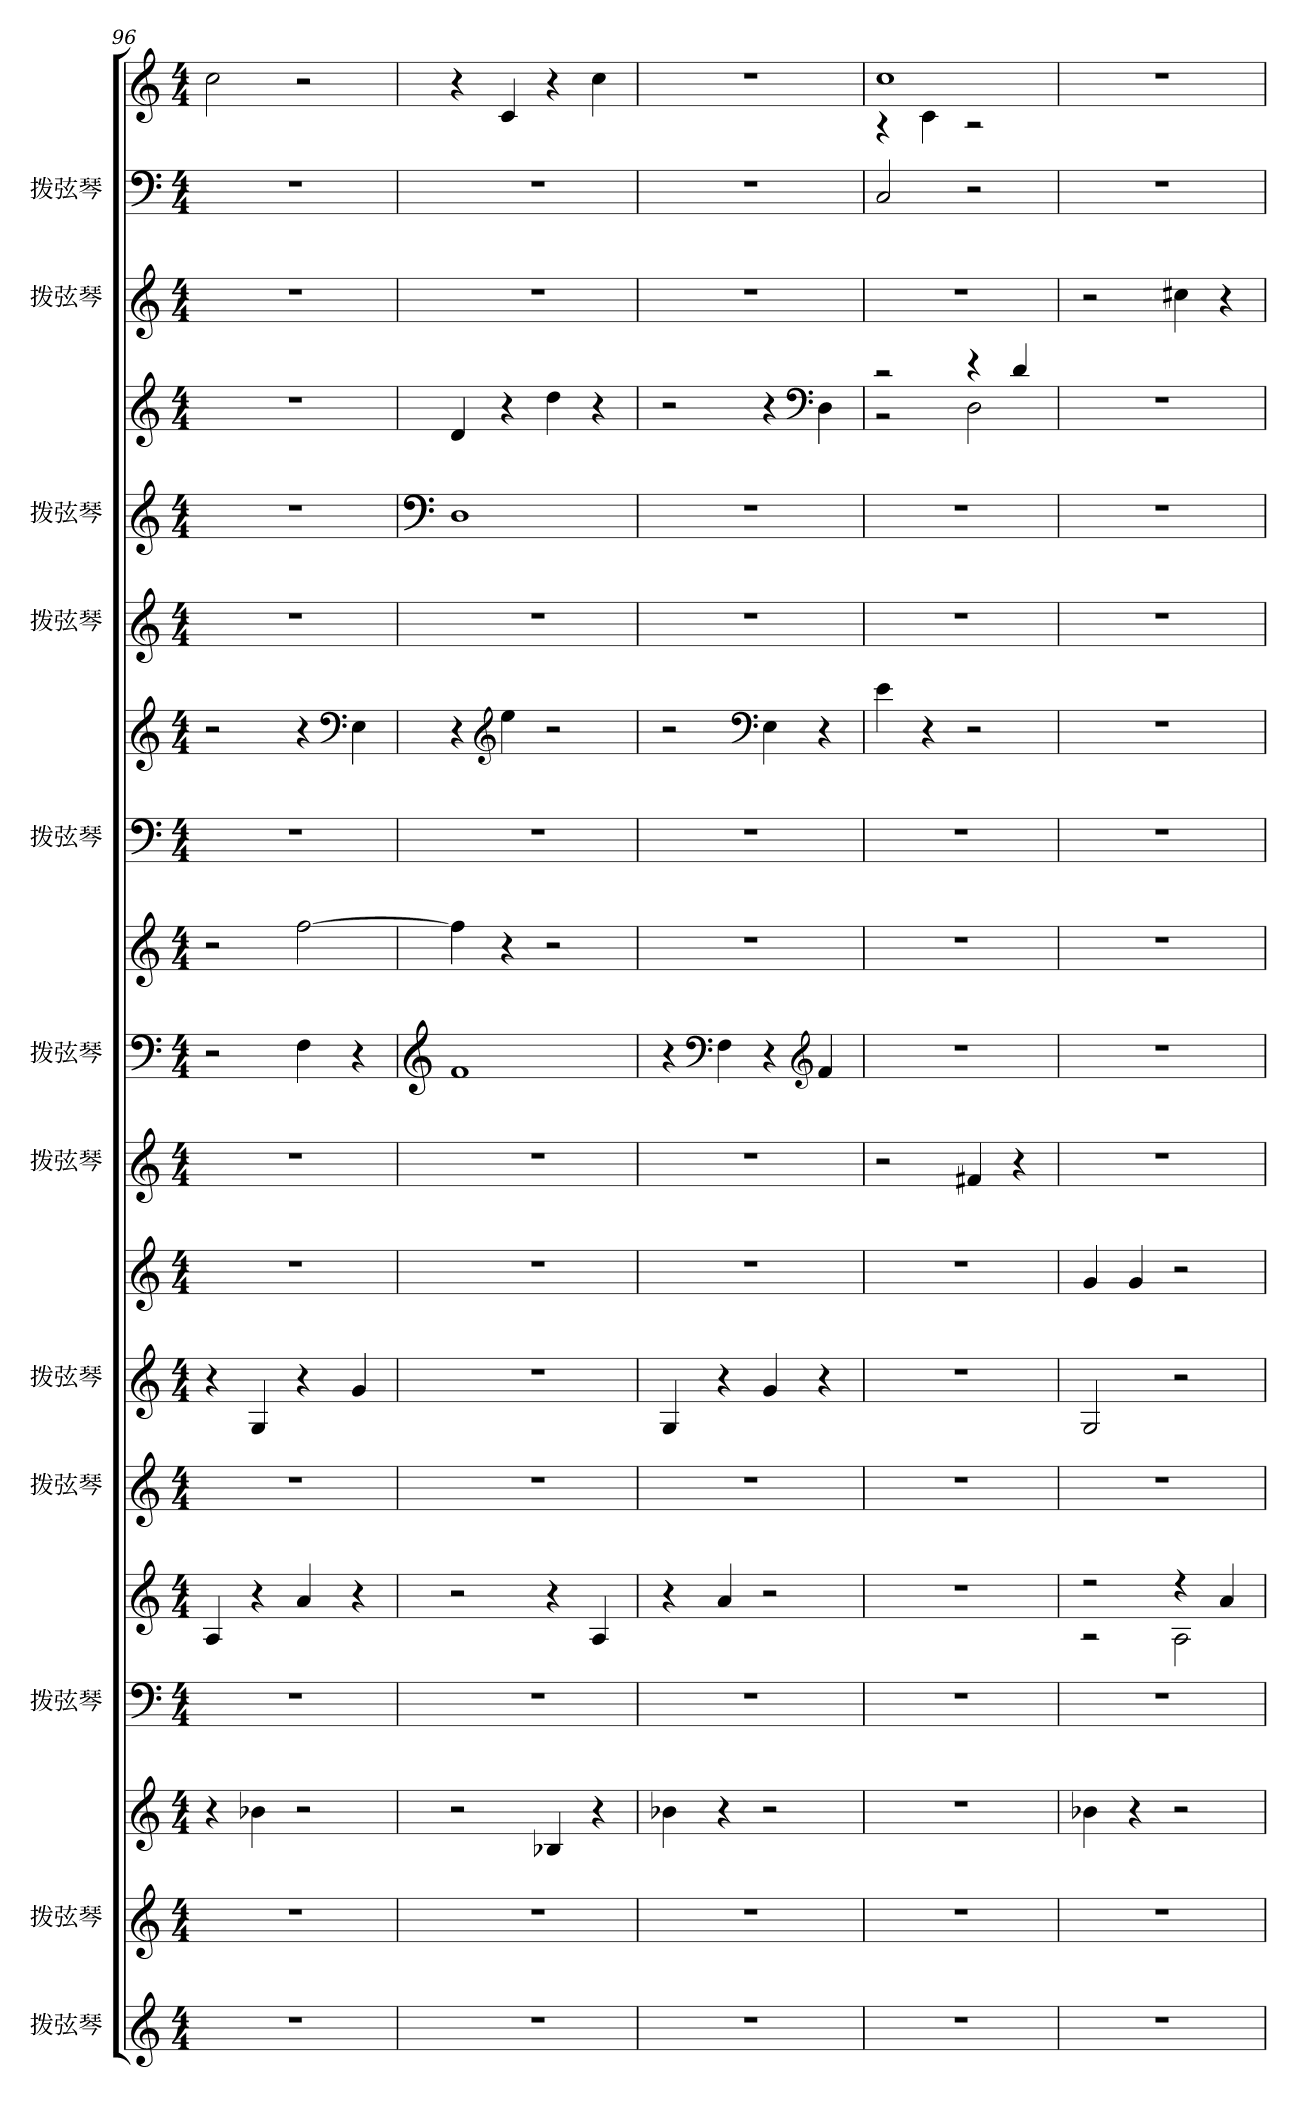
**kern	**kern	**kern	**kern	**kern	**kern	**kern	**kern	**kern	**kern	**kern	**kern	**kern	**kern	**kern	**kern	**kern	**kern	**kern
*part12	*part11	*part11	*part10	*part10	*part9	*part8	*part8	*part7	*part6	*part6	*part5	*part5	*part4	*part3	*part3	*part2	*part1	*part1
*staff19	*staff18	*staff17	*staff16	*staff15	*staff14	*staff13	*staff12	*staff11	*staff10	*staff9	*staff8	*staff7	*staff6	*staff5	*staff4	*staff3	*staff2	*staff1
*I"拨弦琴	*I"拨弦琴	*	*I"拨弦琴	*	*I"拨弦琴	*I"拨弦琴	*	*I"拨弦琴	*I"拨弦琴	*	*I"拨弦琴	*	*I"拨弦琴	*I"拨弦琴	*	*I"拨弦琴	*I"拨弦琴	*
*clefG2	*clefG2	*clefG2	*clefF4	*clefG2	*clefG2	*clefG2	*clefG2	*clefG2	*clefF4	*clefG2	*clefF4	*clefG2	*clefG2	*clefG2	*clefG2	*clefG2	*clefF4	*clefG2
*k[]	*k[]	*k[]	*k[]	*k[]	*k[]	*k[]	*k[]	*k[]	*k[]	*k[]	*k[]	*k[]	*k[]	*k[]	*k[]	*k[]	*k[]	*k[]
*M4/4	*M4/4	*M4/4	*M4/4	*M4/4	*M4/4	*M4/4	*M4/4	*M4/4	*M4/4	*M4/4	*M4/4	*M4/4	*M4/4	*M4/4	*M4/4	*M4/4	*M4/4	*M4/4
=96	=96	=96	=96	=96	=96	=96	=96	=96	=96	=96	=96	=96	=96	=96	=96	=96	=96	=96
1r	1r	4r	1r	4A/	1r	4r	1r	1r	2r	2r	1r	2r	1r	1r	1r	1r	1r	2cc\
.	.	4b-X\	.	4r	.	4G/	.	.	.	.	.	.	.	.	.	.	.	.
.	.	2r	.	4a/	.	4r	.	.	4F\	[2ff\	.	4r	.	.	.	.	.	2r
*	*	*	*	*	*	*	*	*	*	*	*	*clefF4	*	*	*	*	*	*
.	.	.	.	4r	.	4g/	.	.	4r	.	.	4E\	.	.	.	.	.	.
=97	=97	=97	=97	=97	=97	=97	=97	=97	=97	=97	=97	=97	=97	=97	=97	=97	=97	=97
*	*	*	*	*	*	*	*	*	*clefG2	*	*	*	*	*clefF4	*	*	*	*
1r	1r	2r	1r	2r	1r	1r	1r	1r	1f	4ff\]	1r	4r	1r	1D	4d/	1r	1r	4r
*	*	*	*	*	*	*	*	*	*	*	*	*clefG2	*	*	*	*	*	*
.	.	.	.	.	.	.	.	.	.	4r	.	4ee\	.	.	4r	.	.	4c/
.	.	4B-X/	.	4r	.	.	.	.	.	2r	.	2r	.	.	4dd\	.	.	4r
.	.	4r	.	4A/	.	.	.	.	.	.	.	.	.	.	4r	.	.	4cc\
!!LO:PB:g=z
=98	=98	=98	=98	=98	=98	=98	=98	=98	=98	=98	=98	=98	=98	=98	=98	=98	=98	=98
1r	1r	4b-X\	1r	4r	1r	4G/	1r	1r	4r	1r	1r	2r	1r	1r	2r	1r	1r	1r
*	*	*	*	*	*	*	*	*	*clefF4	*	*	*	*	*	*	*	*	*
.	.	4r	.	4a/	.	4r	.	.	4F\	.	.	.	.	.	.	.	.	.
*	*	*	*	*	*	*	*	*	*	*	*	*clefF4	*	*	*	*	*	*
.	.	2r	.	2r	.	4g/	.	.	4r	.	.	4E\	.	.	4r	.	.	.
*	*	*	*	*	*	*	*	*	*clefG2	*	*	*	*	*	*clefF4	*	*	*
.	.	.	.	.	.	4r	.	.	4f/	.	.	4r	.	.	4D\	.	.	.
=99	=99	=99	=99	=99	=99	=99	=99	=99	=99	=99	=99	=99	=99	=99	=99	=99	=99	=99
*	*	*	*	*	*	*	*	*	*	*	*	*	*	*	*^	*	*	*^
1r	1r	1r	1r	1r	1r	1r	1r	2r	1r	1r	1r	4e\	1r	1r	2r	2r	1r	2C/	1cc	4r
.	.	.	.	.	.	.	.	.	.	.	.	4r	.	.	.	.	.	.	.	4c\
.	.	.	.	.	.	.	.	4f#X/	.	.	.	2r	.	.	4r	2D\	.	2r	.	2r
.	.	.	.	.	.	.	.	4r	.	.	.	.	.	.	4d/	.	.	.	.	.
*	*	*	*	*	*	*	*	*	*	*	*	*	*	*	*v	*v	*	*	*v	*v
=100	=100	=100	=100	=100	=100	=100	=100	=100	=100	=100	=100	=100	=100	=100	=100	=100	=100	=100
*	*	*	*	*^	*	*	*	*	*	*	*	*	*	*	*	*	*	*
1r	1r	4b-X\	1r	2r	2r	1r	2G/	4g/	1r	1r	1r	1r	1r	1r	1r	1r	2r	1r	1r
.	.	4r	.	.	.	.	.	4g/	.	.	.	.	.	.	.	.	.	.	.
.	.	2r	.	4r	2A\	.	2r	2r	.	.	.	.	.	.	.	.	4cc#X\	.	.
.	.	.	.	4a/	.	.	.	.	.	.	.	.	.	.	.	.	4r	.	.
*	*	*	*	*v	*v	*	*	*	*	*	*	*	*	*	*	*	*	*	*
=	=	=	=	=	=	=	=	=	=	=	=	=	=	=	=	=	=	=
*-	*-	*-	*-	*-	*-	*-	*-	*-	*-	*-	*-	*-	*-	*-	*-	*-	*-	*-
